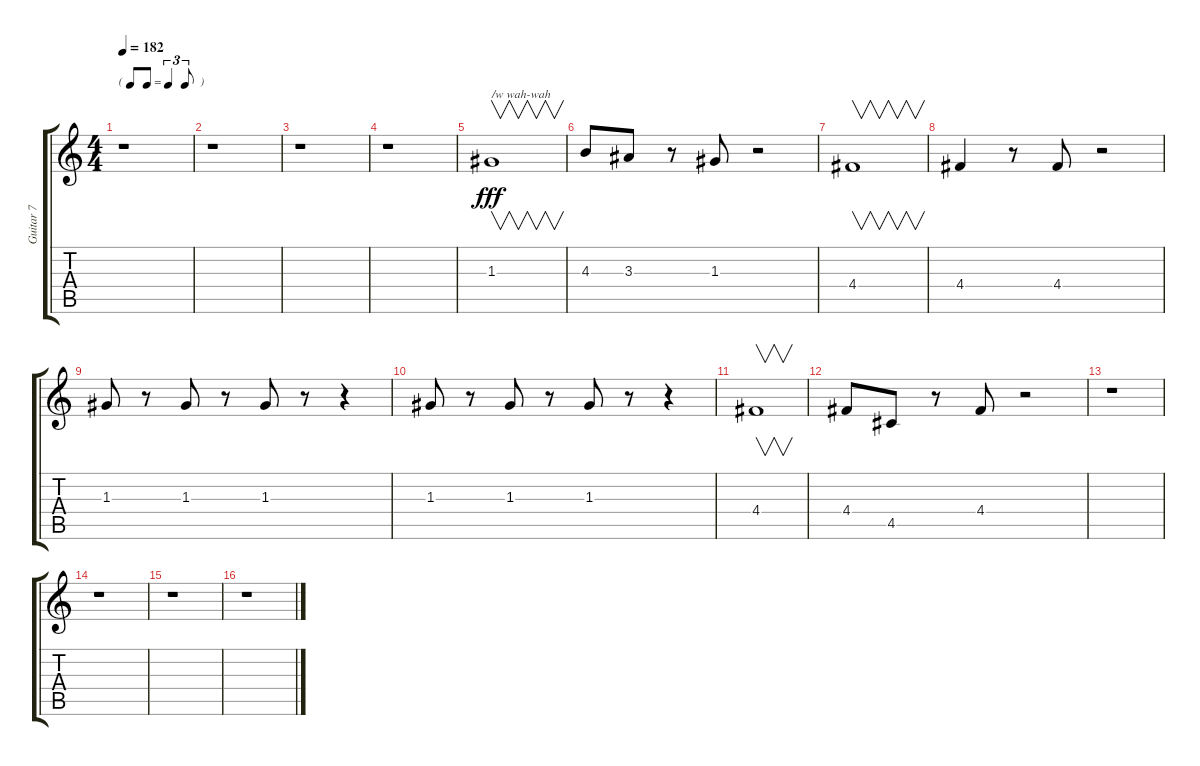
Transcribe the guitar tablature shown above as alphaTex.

\track ("Guitar 7" "Guitar 7") {instrument overdrivenguitar}
\staff {score tabs}
\tuning (E4 B3 G3 D3 A2 E2) {hide}
\ts (4 4)
\tf triplet8th
\tempo 182
\clef g2
\ks c
r.1{dy fff} |
r.1 |
r.1 |
r.1 |
1.3.1{v txt "/w wah-wah"} |
4.3.8 3.3.8 r.8 1.3.8 r.2 |
4.4.1{v} |
4.4.4 r.8 4.4.8 r.2 |
1.3.8 r.8 1.3.8 r.8 1.3.8 r.8 r.4 |
1.3.8 r.8 1.3.8 r.8 1.3.8 r.8 r.4 |
4.4.1{v} |
4.4.8 4.5.8 r.8 4.4.8 r.2 |
r.1 |
r.1 |
r.1 |
r.1
